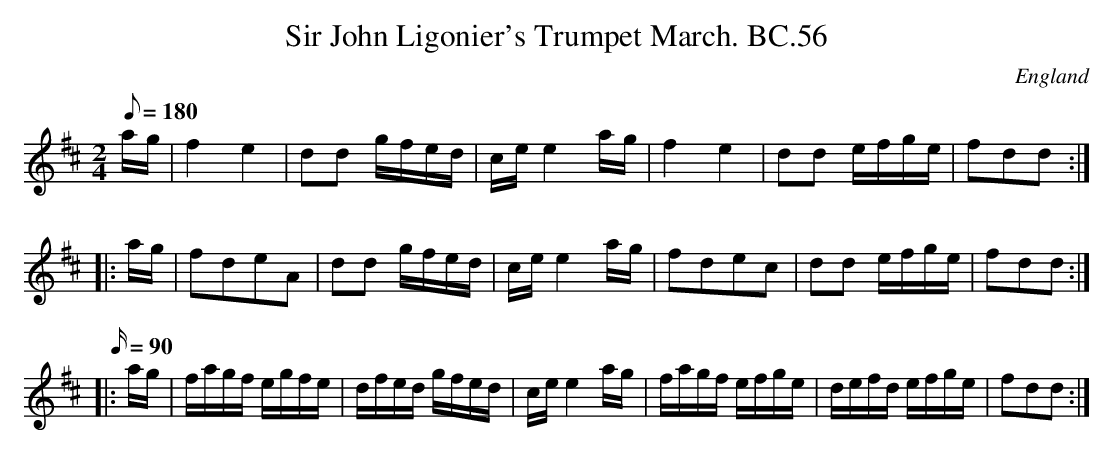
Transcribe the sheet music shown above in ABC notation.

X:1
T:Sir John Ligonier's Trumpet March. BC.56
M:2/4
L:1/8
Q:180
O:England
K:D
a/g/ | f2 e2 | dd g/f/e/d/ | c/e/ e2 a/g/ | f2 e2 | dd e/f/g/e/ | fdd :|
!
|:a/g/ | fdeA | dd g/f/e/d/ | c/e/ e2 a/g/ | fdec | dd e/f/g/e/ | fdd :|
!
L:1/16
Q:90
|:ag | fagf egfe |  dfed gfed | ce e4 ag | fagf efge |defd efge | f2d2d2
:|]
